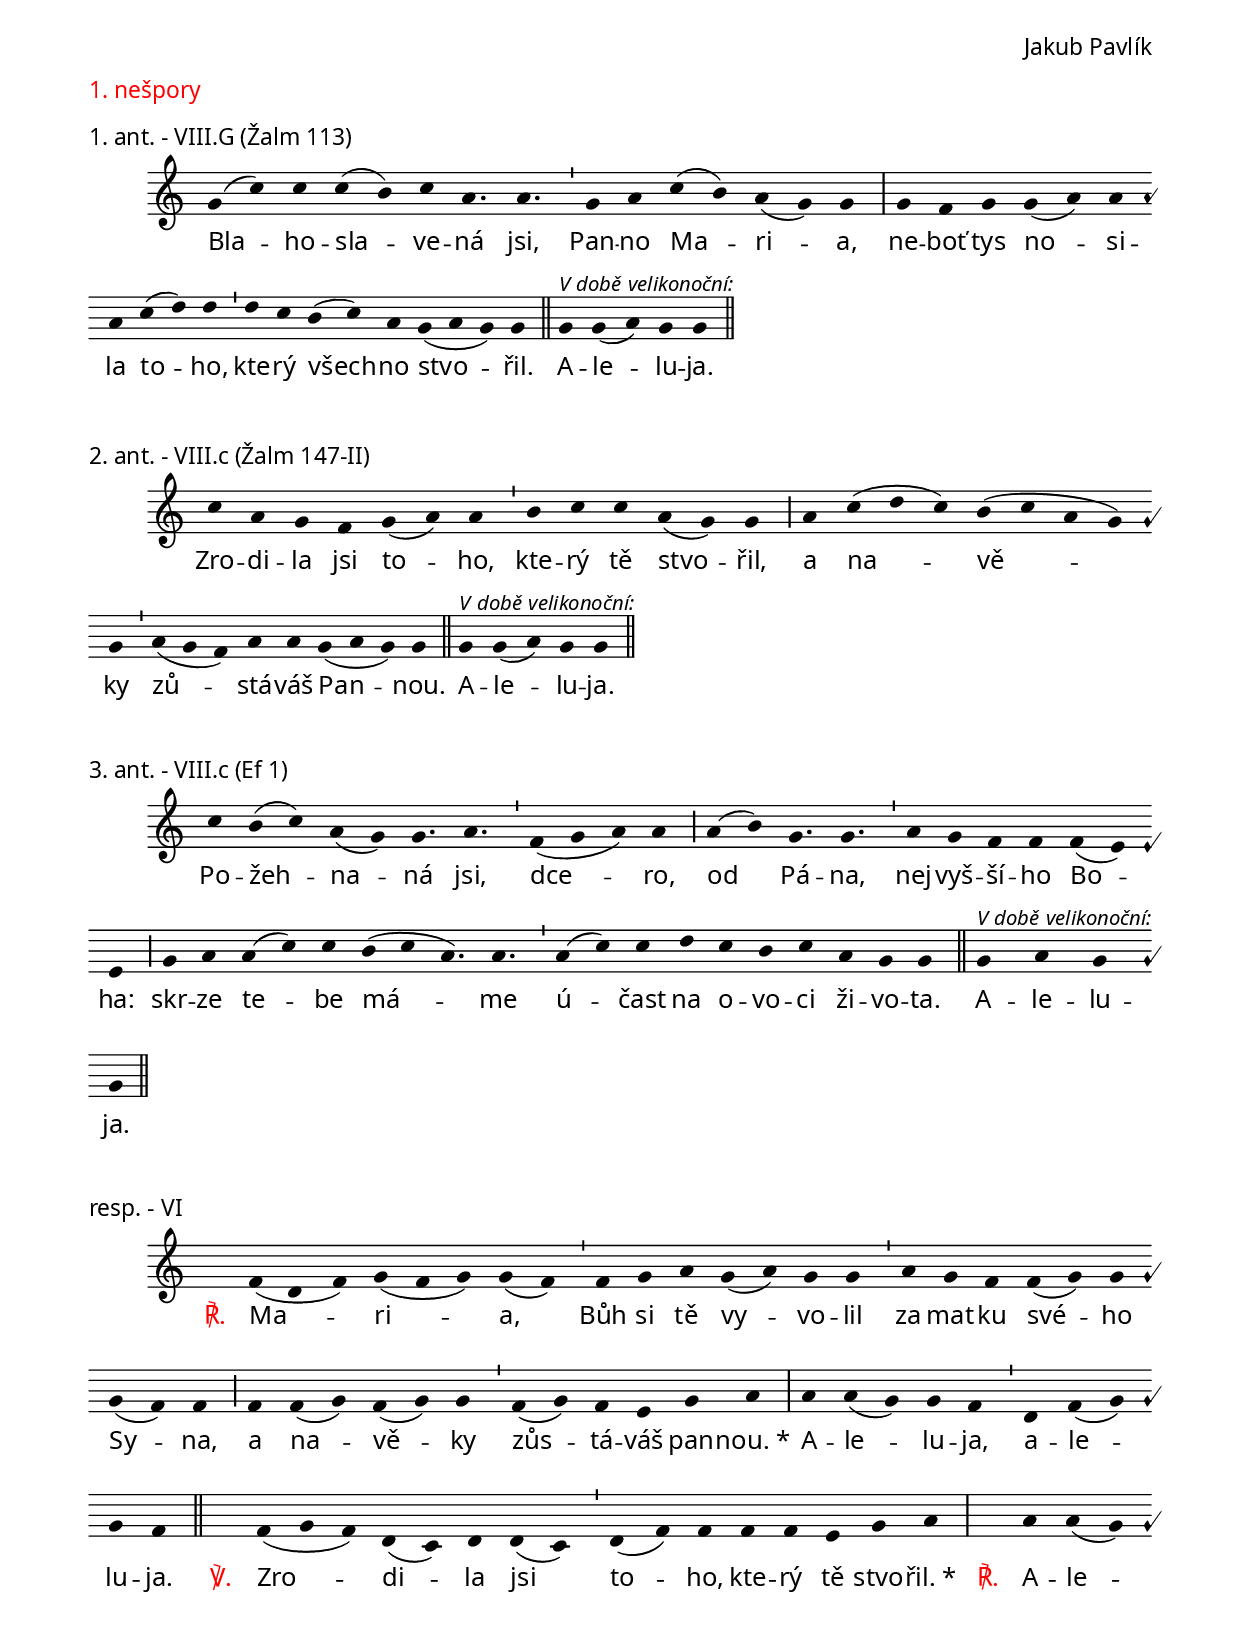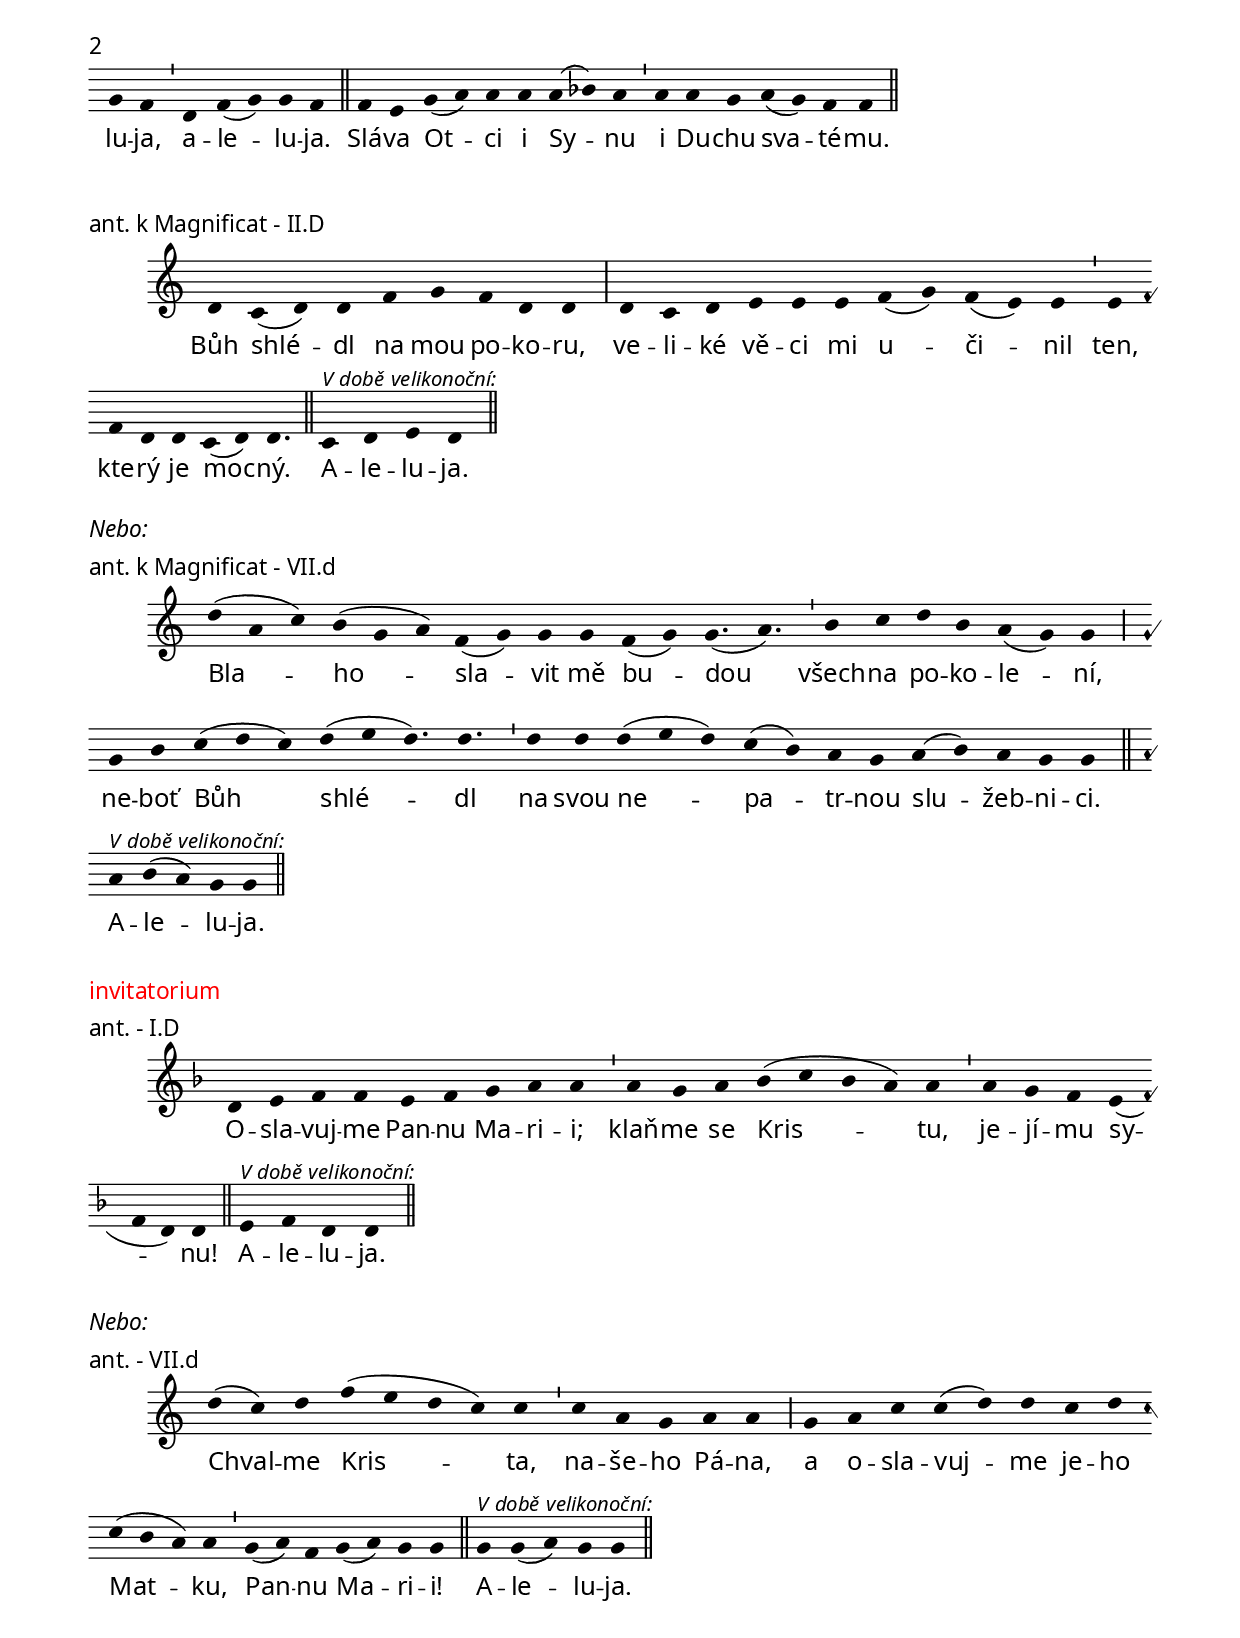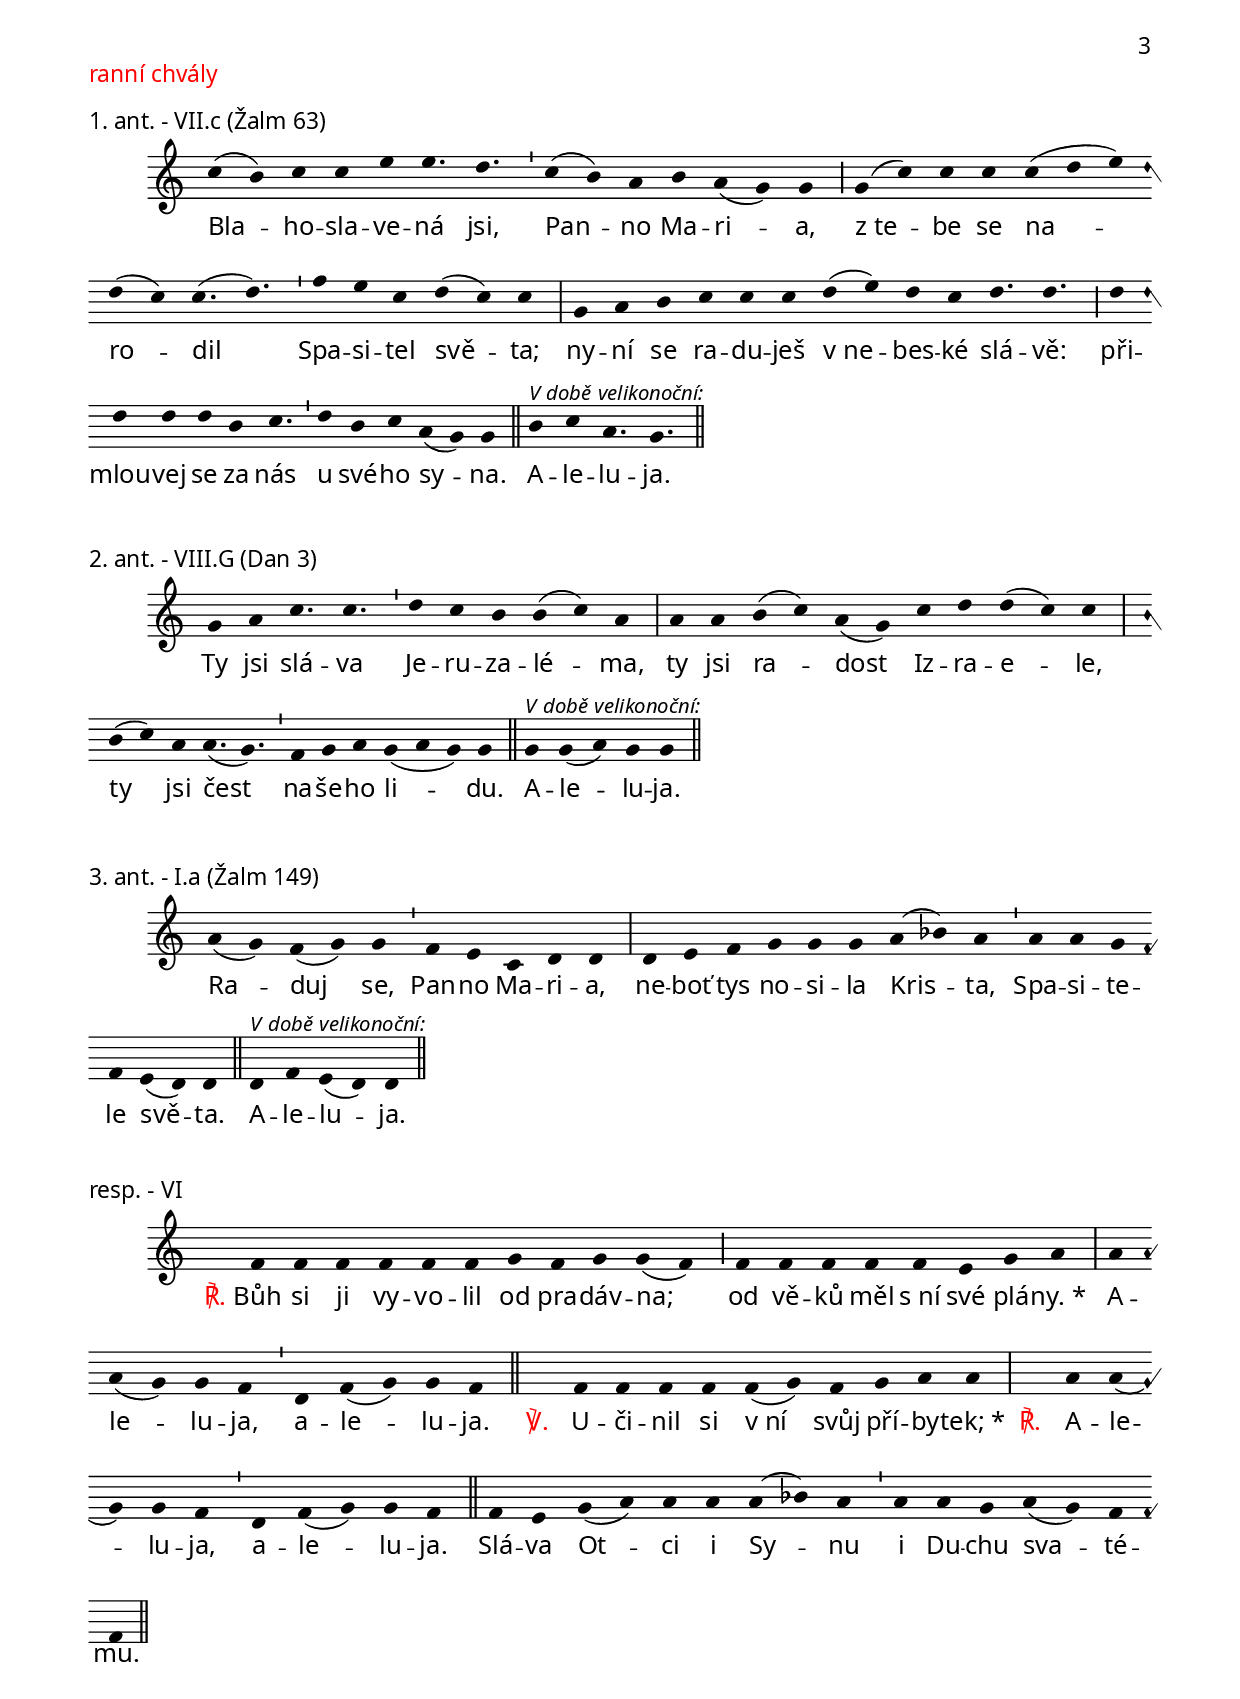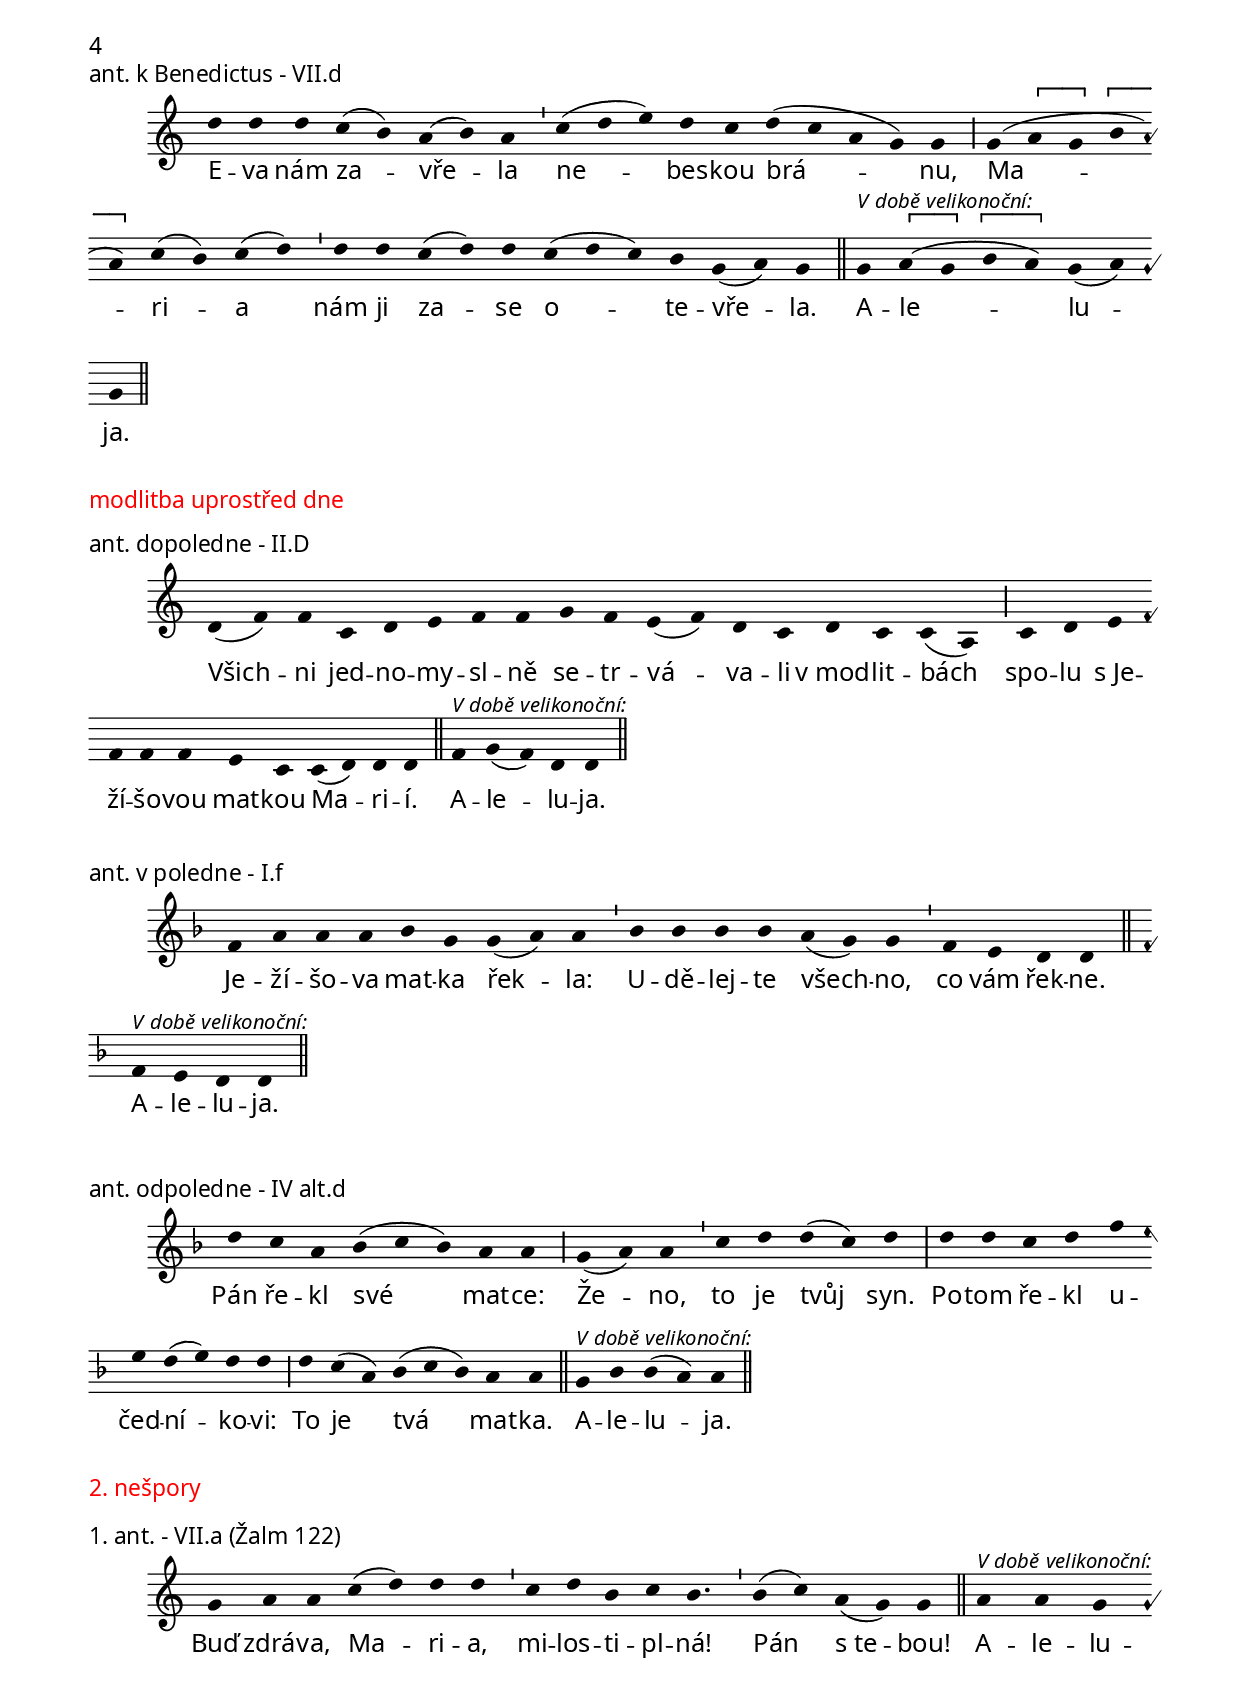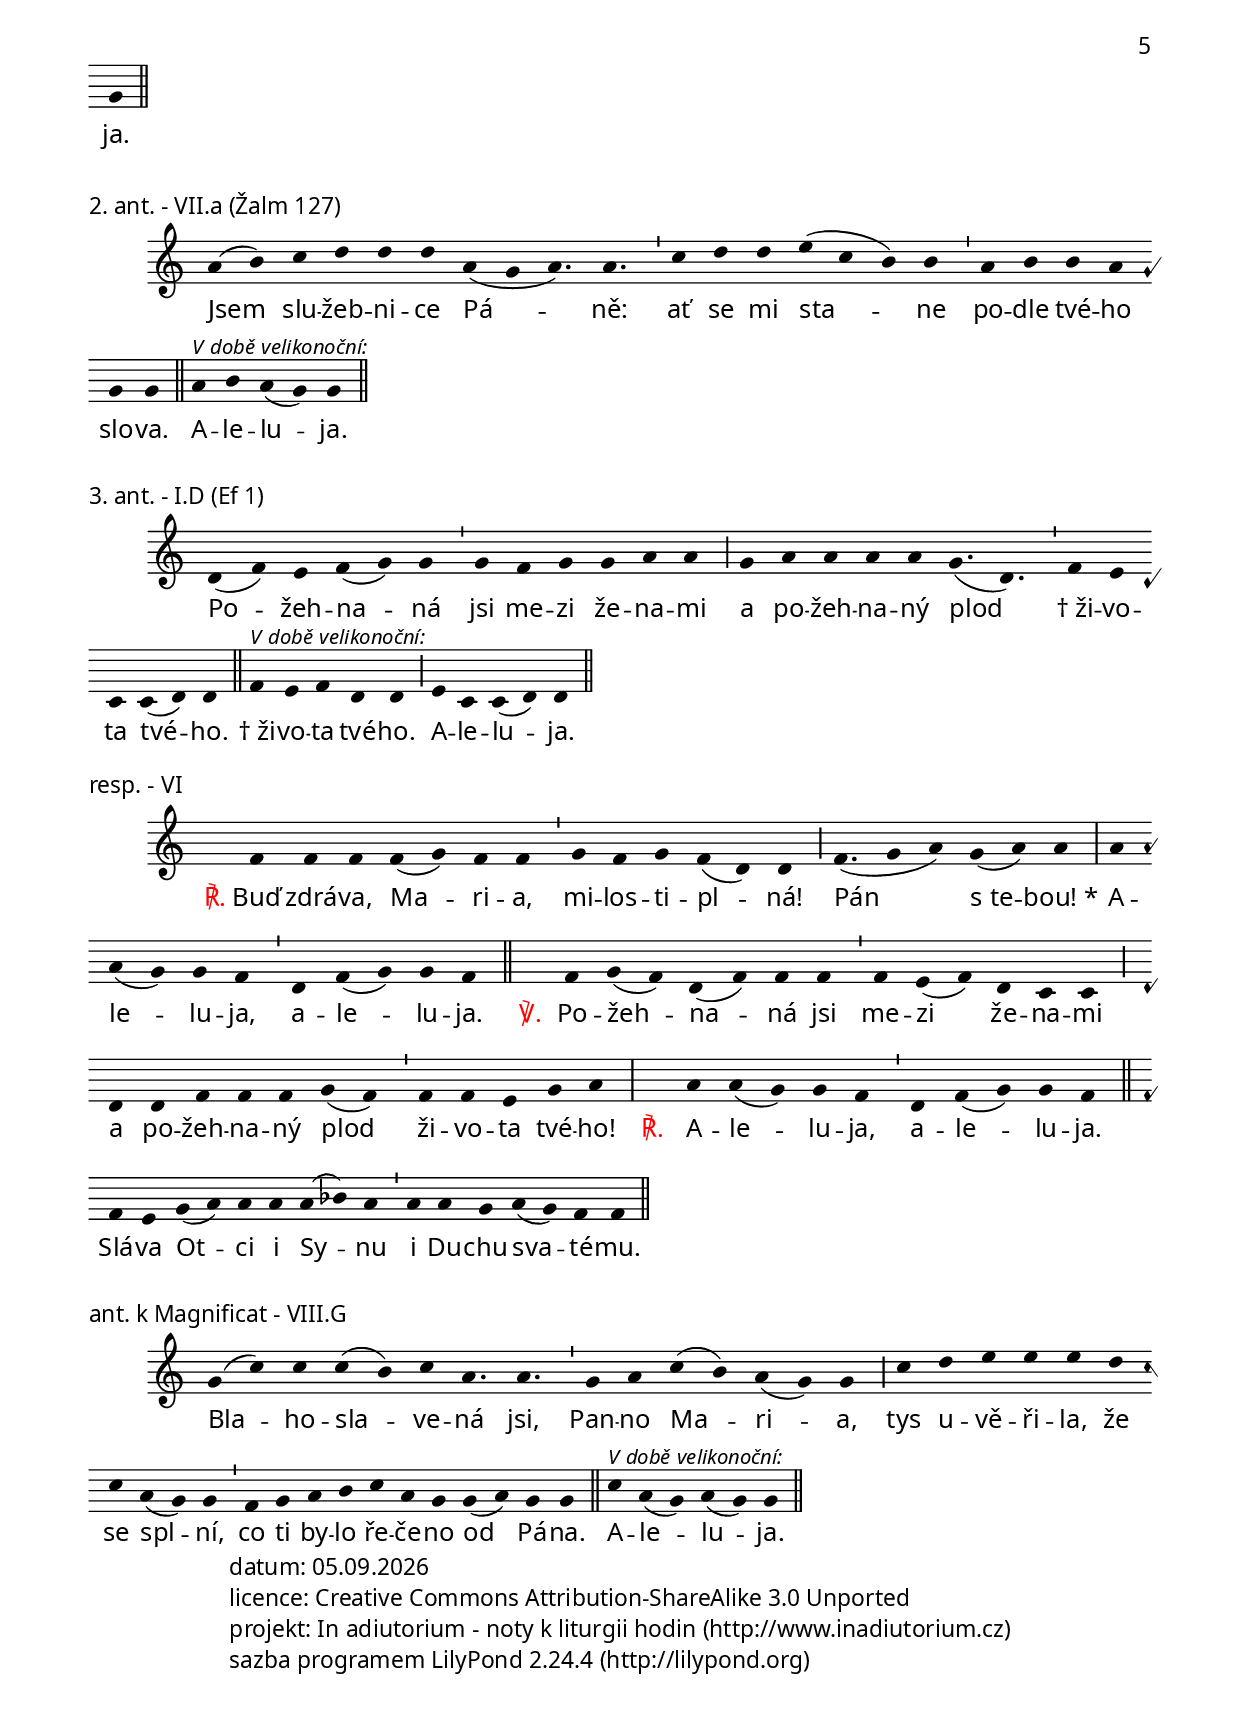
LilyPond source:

\version "2.16.0"

% pouť do Skoků u Žlutic, 30.4.-1.5. 2013 - v dobe velikonocni

% rozhodl jsem se misto nezavazne pamatky sv. Josefa Delnika
% slavit "votivni" oficium marianske

\include "../spolecne.ly"
\include "../dilyresponsorii.ly"

\header {
  composer = "Jakub Pavlík"
}

\markup {\nadpisHodinka {"1. nešpory"}}

\score {
  \relative c'' {
    \choralniRezim
    g4( c) c c( b) c a4. a \barMin g4 a c( b) a( g) g \barMax
    g f g g( a) a a c( d) d \barMin d c b( c) a g( a g) g \barFinalis
    g^\markup\small\italic{V době velikonoční:} g( a) g g \barFinalis
  }
  \addlyrics {
    Bla -- ho -- sla -- ve -- ná jsi, Pan -- no Ma -- ri -- a,
    ne -- boť tys no -- si -- la to -- ho,
    kte -- rý všech -- no stvo -- řil.
    
    A -- le -- lu -- ja.
  }
  \header {
    quid = "1. ant."
    modus = "VIII"
    differentia = "G" 
    psalmus = "Žalm 113"
    id = "1ne-a1"
    piece = \markup {\sestavTitulek}
  }
}

\score {
  \relative c'' {
    \choralniRezim
    c4 a g f g( a) a \barMin b c c a( g) g \barMaior
    a c( d c) b( c a g) g \barMin a( g f) a a g( a g) g \barFinalis
    g^\markup\small\italic{V době velikonoční:} g( a) g g \barFinalis
  }
  \addlyrics {
    Zro -- di -- la jsi to -- ho, 
    kte -- rý tě stvo -- řil,
    a na -- vě -- ky zů -- stá -- váš Pan -- nou.
    
    A -- le -- lu -- ja.
  }
  \header {
    quid = "2. ant."
    modus = "VIII"
    differentia = "c" 
    psalmus = "Žalm 147-II"
    id = "1ne-a2"
    piece = \markup {\sestavTitulek}
  }
}

\score {
  \relative c'' {
    \choralniRezim
    c4 b( c) a( g) g4. a \barMin f4( g a) a \barMaior
    a( b) g4. g \barMin a4 g f f f( e) e \barMaior
    g a a( c) c b( c a4.) a \barMin 
    a4( c) c d c b c a g g \barFinalis
    g^\markup\small\italic{V době velikonoční:} a g g \barFinalis
  }
  \addlyrics {
    Po -- žeh -- na -- ná jsi, dce -- ro,
    od Pá -- na, nej -- vyš -- ší -- ho Bo -- ha:
    skr -- ze te -- be má -- me 
    ú -- čast na o -- vo -- ci ži -- vo -- ta.
    
    A -- le -- lu -- ja.
  }
  \header {
    quid = "3. ant."
    modus = "VIII"
    differentia = "c" 
    psalmus = "Ef 1"
    id = "1ne-a3"
    piece = \markup {\sestavTitulek}
  }
}

\score {
  \relative c' {
    \choralniRezim
    
    % R
    \neviditelna f
    f( d f) g( f g) g( f) \barMin f g a g( a) g g \barMin
    a g f f( g) g g( f) f \barMaior
    f f( g) f( g) g \barMin f( g) f e g a \barMax
    \respVIalelujaResponsum \barFinalis
    % V
    \neviditelna f
    f( g f) d( c) d d( c) \barMin d( f) f f f e g a \barMax
    % R
    \neviditelna a
    \respVIalelujaResponsum \barFinalis
    % Slava
    \respVIalelujaDoxologie \barFinalis
  }
  \addlyrics {
    \Response Ma -- ri -- a, Bůh si tě vy -- vo -- lil
    za mat -- ku své -- ho Sy -- na,
    a na -- vě -- ky zůs -- tá -- váš pan -- nou._* \textRespAleluja
    \Verse Zro -- di -- la jsi to -- ho, kte -- rý tě stvo -- řil._*
    \Response \textRespAleluja
    \textRespDoxologie
  }
  \header {
    quid = "resp."
    modus = "VI"
    id = "1ne-resp-velik"
    piece = \markup {\sestavTitulekResp}
  }
} 

\score {
  \relative c' {
    \choralniRezim
    d4 c( d) d f g f d d \barMax
    d c d e e e f( g) f( e) e \barMin e f d d c( d) d4. \barFinalis
    c4^\markup\small\italic{V době velikonoční:} d e d \barFinalis
  }
  \addlyrics {
    Bůh shlé -- dl na mou po -- ko -- ru,
    ve -- li -- ké vě -- ci mi u -- či -- nil ten, kte -- rý je moc -- ný.
    
    A -- le -- lu -- ja.
  }
  \header {
    quid = "ant. k Magnificat"
    modus = "II"
    differentia = "D" 
    psalmus = "Magnificat"
    id = "1ne-amag1"
    piece = \markup {\sestavTitulekBezZalmu}
  }
}

\markup\italic{Nebo:}

\score {
  \relative c'' {
    \choralniRezim
    d4( a c) b( g a) f( g) g g f( g) g4.( a) \barMin 
    b4 c d b a( g) g \barMaior
    g b c( d c) d( e d4.) d \barMin
    d4 d d( e d) c( b) a g a( b) a g g \barFinalis
    
    a^\markup\rubrVelikAleluja b( a) g g \barFinalis
  }
  \addlyrics {
    Bla -- ho -- sla -- vit mě bu -- dou 
    všech -- na po -- ko -- le -- ní,
    ne -- boť Bůh shlé -- dl 
    na svou ne -- pa -- tr -- nou slu -- žeb -- ni -- ci.
    
    A -- le -- lu -- ja.
  }
  \header {
    quid = "ant. k Magnificat"
    modus = "VII"
    differentia = "d"
    psalmus = "Magnificat"
    id = "1ne-amag2"
    piece = \markup {\sestavTitulekBezZalmu}
  }
}

\markup {\nadpisHodinka {"invitatorium"}}

\score {
  \relative c' {
    \choralniRezim
    \key f \major
    d4 e f f e f g a a \barMin 
    a g a bes( c bes a) a \barMin
    a g f e( f d) d \barFinalis
    e^\markup\small\italic{V době velikonoční:} f d d \barFinalis
  }
  \addlyrics {
    O -- sla -- vuj -- me Pan -- nu Ma -- ri -- i;
    klaň -- me se Kris -- tu, je -- jí -- mu sy -- nu!
    
    A -- le -- lu -- ja.
  }
  \header {
    quid = "ant."
    modus = "I"
    differentia = "D" 
    psalmus = ""
    id = "invit1"
    piece = \markup {\sestavTitulekBezZalmu}
  }
}

\markup\italic{Nebo:}

\score {
  \relative c'' {
    \choralniRezim
    d4( c) d f( e d c) c \barMin c a g a a \barMaior
    g a c c( d) d c d c( b a) a \barMin
    g( a) f g( a) g g \barFinalis
    
    g^\markup\small\italic{V době velikonoční:} g( a) g g \barFinalis
  }
  \addlyrics {
    Chval -- me Kris -- ta, na -- še -- ho Pá -- na,
    a o -- sla -- vuj -- me je -- ho Mat -- ku, 
    Pan -- nu Ma -- ri -- i!
    
    A -- le -- lu -- ja.
  }
  \header {
    quid = "ant."
    modus = "VII"
    differentia = "d" 
    psalmus = ""
    id = "invit2"
    piece = \markup {\sestavTitulekBezZalmu}
  }
}

\pageBreak

\markup {\nadpisHodinka {"ranní chvály"}}

\score {
  \relative c'' {
    \choralniRezim
    c4( b) c c e e4. d \barMin 
    c4( b) a b a( g) g \barMaior
    g( c) c c c( d e) d( c) c4.( d) \barMin 
    f4 e c d( c) c \barMax
    g a b c c c d( e) d c d4. d \barMaior
    d4 d d d b c4. \barMin 
    d4 b c a( g) g \barFinalis
    
    b^\markup\small\italic{V době velikonoční:} c a4. g \barFinalis
  }
  \addlyrics {
    Bla -- ho -- sla -- ve -- ná jsi, 
    Pan -- no Ma -- ri -- a,
    z_te -- be se na -- ro -- dil 
    Spa -- si -- tel svě -- ta;
    ny -- ní se ra -- du -- ješ v_ne -- bes -- ké slá -- vě:
    při -- mlou -- vej se za nás 
    u své -- ho sy -- na.
    
    A -- le -- lu -- ja.
  }
  \header {
    quid = "1. ant."
    modus = "VII"
    differentia = "c" 
    psalmus = "Žalm 63"
    id = "rch-a1"
    piece = \markup {\sestavTitulek}
  }
}

\score {
  \relative c'' {
    \choralniRezim
    g4 a c4. c \barMin d4 c b b( c) a \barMax
    a a b( c) a( g) c d d( c) c \barMax
    b( c) a a4.( g) \barMin f4 g a g( a g) g \barFinalis
    g^\markup\small\italic{V době velikonoční:} g( a) g g \barFinalis
  }
  \addlyrics {
    Ty jsi slá -- va Je -- ru -- za -- lé -- ma,
    ty jsi ra -- dost Iz -- ra -- e -- le,
    ty jsi čest na -- še -- ho li -- du.
    
    A -- le -- lu -- ja.
  }
  \header {
    quid = "2. ant."
    modus = "VIII"
    differentia = "G" 
    psalmus = "Dan 3"
    id = "rch-a2"
    piece = \markup {\sestavTitulek}
  }
}

\score {
  \relative c'' {
    \choralniRezim
    a4( g) f( g) g \barMin f e c d d \barMax
    d e f g g g a( bes) a \barMin a a g f e( d) d \barFinalis
    d^\markup\small\italic{V době velikonoční:} f e( d) d \barFinalis
  }
  \addlyrics {
    Ra -- duj se, Pan -- no Ma -- ri -- a,
    ne -- boť tys no -- si -- la Kris -- ta,
    Spa -- si -- te -- le svě -- ta.
    
    A -- le -- lu -- ja.
  }
  \header {
    quid = "3. ant."
    modus = "I"
    differentia = "a" 
    psalmus = "Žalm 149"
    id = "rch-a3"
    piece = \markup {\sestavTitulek}
  }
}

\score {
  \relative c' {
    \choralniRezim
    
    % R
    \neviditelna f
    f4 f f f f f g f g g( f) \barMaior
    f f f f f e g a \barMax
    \respVIalelujaResponsum \barFinalis
    % V
    \neviditelna f
    f4 f f f f( g) f g a a \barMax
    % R
    \neviditelna a
    \respVIalelujaResponsum \barFinalis
    % Slava
    \respVIalelujaDoxologie \barFinalis
  }
  \addlyrics {
    \Response Bůh si ji vy -- vo -- lil od pra -- dáv -- na;
    od vě -- ků měl s_ní své plá -- ny._* \textRespAleluja
    \Verse U -- či -- nil si v_ní svůj pří -- by -- tek;_*
    \Response \textRespAleluja
    \textRespDoxologie
  }
  \header {
    quid = "resp."
    modus = "VI"
    id = "rch-resp-velik"
    piece = \markup {\sestavTitulekResp}
  }
} 

\score {
  \relative c'' {
    \choralniRezim
    d4 d d c( b) a( b) a \barMin
    c( d e) d c d( c a g) g \barMaior
    g( \[ a g \] \[ b a) \] c( b) c( d) \barMin
    d d c( d) d c( d c) b g( a) g \barFinalis
    
    g^\markup\rubrVelikAleluja \[ a( g \] \[ b a) \] g( a) g \barFinalis
  }
  \addlyrics {
    E -- va nám za -- vře -- la 
    ne -- bes -- kou brá -- nu,
    Ma -- ri -- a 
    nám ji za -- se o -- te -- vře -- la.
    
    A -- le -- lu -- ja.
  }
  \header {
    quid = "ant. k Benedictus"
    modus = "VII"
    differentia = "d" 
    psalmus = "Benedictus"
    id = "rch-aben"
    piece = \markup {\sestavTitulekBezZalmu}
  }
}

\markup {\nadpisHodinka {"modlitba uprostřed dne"}}

\score {
  \relative c' {
    \choralniRezim
    d4( f) f c d e f f 
    g f e( f) d c d c c( a) \barMaior 
    c d e f f f e c c( d) d d \barFinalis
    
    f^\markup\small\italic{V době velikonoční:} g( f) d d \barFinalis
  }
  \addlyrics {
    Všich -- ni jed -- no -- my -- sl -- ně 
    se -- tr -- vá -- va -- li v_mod -- lit -- bách
    spo -- lu s_Je -- ží -- šo -- vou mat -- kou Ma -- ri -- í.
    
    A -- le -- lu -- ja.
  }
  \header {
    quid = "ant. dopoledne"
    modus = "II"
    differentia = "D" 
    psalmus = ""
    id = "tercie"
    piece = \markup {\sestavTitulekBezZalmu}
  }
}

\score {
  \relative c' {
    \choralniRezim
    \key f \major
    f4 a a a bes g g( a) a \barMin 
    bes bes bes bes a( g) g \barMin f e d d \barFinalis
    f^\markup\small\italic{V době velikonoční:} e d d \barFinalis
  }
  \addlyrics {
    Je -- ží -- šo -- va mat -- ka řek -- la:
    U -- dě -- lej -- te všech -- no, co vám řek -- ne.
    
    A -- le -- lu -- ja.
  }
  \header {
    quid = "ant. v poledne"
    modus = "I"
    differentia = "f" 
    psalmus = ""
    id = "sexta"
    piece = \markup {\sestavTitulekBezZalmu}
  }
}

\score {
  \relative c'' {
    \choralniRezim
    \key f \major
    d4 c a bes( c bes) a a \barMaior
    g( a) a \barMin c d d( c) d \barMax
    d d c d f e d( e) d d \barMaior
    d c( a) bes( c bes) a a \barFinalis
    
    g^\markup\small\italic{V době velikonoční:} bes bes( a) a \barFinalis
  }
  \addlyrics {
    Pán ře -- kl své mat -- ce:
    Že -- no, to je tvůj syn.
    Po -- tom ře -- kl u -- čed -- ní -- ko -- vi:
    To je tvá mat -- ka.
    
    A -- le -- lu -- ja.
  }
  \header {
    quid = "ant. odpoledne"
    modus = "IV alt"
    differentia = "d" 
    psalmus = ""
    id = "nona"
    piece = \markup {\sestavTitulekBezZalmu}
  }
}

\markup {\nadpisHodinka {"2. nešpory"}}

\score {
  \relative c'' {
    \choralniRezim
    g4 a a c( d) d d \barMin c d b c b4. \barMin 
    b4( c) a( g) g \barFinalis
    a^\markup\small\italic{V době velikonoční:} a g g \barFinalis
  }
  \addlyrics {
    Buď zdrá -- va, Ma -- ri -- a, mi -- los -- ti -- pl -- ná!
    Pán s_te -- bou!
    
    A -- le -- lu -- ja.
  }
  \header {
    quid = "1. ant."
    modus = "VII"
    differentia = "a" 
    psalmus = "Žalm 122"
    id = "2ne-a1"
    piece = \markup {\sestavTitulek}
  }
}

\score {
  \relative c'' {
    \choralniRezim
    a4( b) c d d d a( g a4.) a \barMin
    c4 d d e( c b) b \barMin a b b a g g \barFinalis
    a^\markup\small\italic{V době velikonoční:} b a( g) g \barFinalis
  }
  \addlyrics {
    Jsem slu -- žeb -- ni -- ce Pá -- ně:
    ať se mi sta -- ne po -- dle tvé -- ho slo -- va.
    
    A -- le -- lu -- ja.
  }
  \header {
    quid = "2. ant."
    modus = "VII"
    differentia = "a" 
    psalmus = "Žalm 127"
    id = "2ne-a2"
    piece = \markup {\sestavTitulek}
  }
}

\score {
  \relative c' {
    \choralniRezim
    d( f) e f( g) g \barMin g f g g a a \barMaior 
    g a a a a g4.( d) \barMin f4 e c c( d) d \barFinalis
    f^\markup\small\italic{V době velikonoční:} e f d d \barMaior e c c( d) d \barFinalis
  }
  \addlyrics {
    Po -- žeh -- na -- ná jsi me -- zi že -- na -- mi
    a po -- žeh -- na -- ný plod \markup{\Dagger ži} -- vo -- ta tvé -- ho.
    
    \markup{\Dagger ži} -- vo -- ta tvé -- ho. A -- le -- lu -- ja.
  }
  \header {
    quid = "3. ant."
    modus = "I"
    differentia = "D" 
    psalmus = "Ef 1"
    id = "2ne-a3"
    piece = \markup {\sestavTitulek}
  }
}

\score {
  \relative c' {
    \choralniRezim
    
    % R
    \neviditelna f
    f f f f( g) f f \barMin g f g f( d) d \barMaior
    f4.( g4 a) g( a) a \barMax
    \respVIalelujaResponsum \barFinalis
    % V
    \neviditelna f
    f4 g( f) d( f) f f \barMin f e( f) d c c \barMaior 
    d d f f f g( f) \barMin f f e g a \barMax
    % R
    \neviditelna a
    \respVIalelujaResponsum \barFinalis
    % Slava
    \respVIalelujaDoxologie \barFinalis
  }
  \addlyrics {
    \Response Buď zdrá -- va, Ma -- ri -- a, mi -- los -- ti -- pl -- ná!
    Pán s_te -- bou!_* \textRespAleluja
    \Verse Po -- žeh -- na -- ná jsi me -- zi že -- na -- mi
    a po -- žeh -- na -- ný plod ži -- vo -- ta tvé -- ho!
    \Response \textRespAleluja
    \textRespDoxologie
  }
  \header {
    quid = "resp."
    modus = "VI"
    id = "2ne-resp-velik"
    piece = \markup {\sestavTitulekResp}
  }
} 

\score {
  \relative c'' {
    \choralniRezim
    g4( c) c c( b) c a4. a \barMin g4 a c( b) a( g) g \barMaior
    c d e e e d c a( g) g \barMin f g a b c a g g( a) g g \barFinalis
    c^\markup\small\italic{V době velikonoční:} a( g) a( g) g \barFinalis
  }
  \addlyrics {
    Bla -- ho -- sla -- ve -- ná jsi, Pan -- no Ma -- ri -- a,
    tys u -- vě -- ři -- la, že se spl -- ní,
    co ti by -- lo ře -- če -- no od Pá -- na.
    
    A -- le -- lu -- ja.
  }
  \header {
    quid = "ant. k Magnificat"
    modus = "VIII"
    differentia = "G" 
    psalmus = "Magnificat"
    id = "2ne-amag"
    piece = \markup {\sestavTitulekBezZalmu}
  }
}
